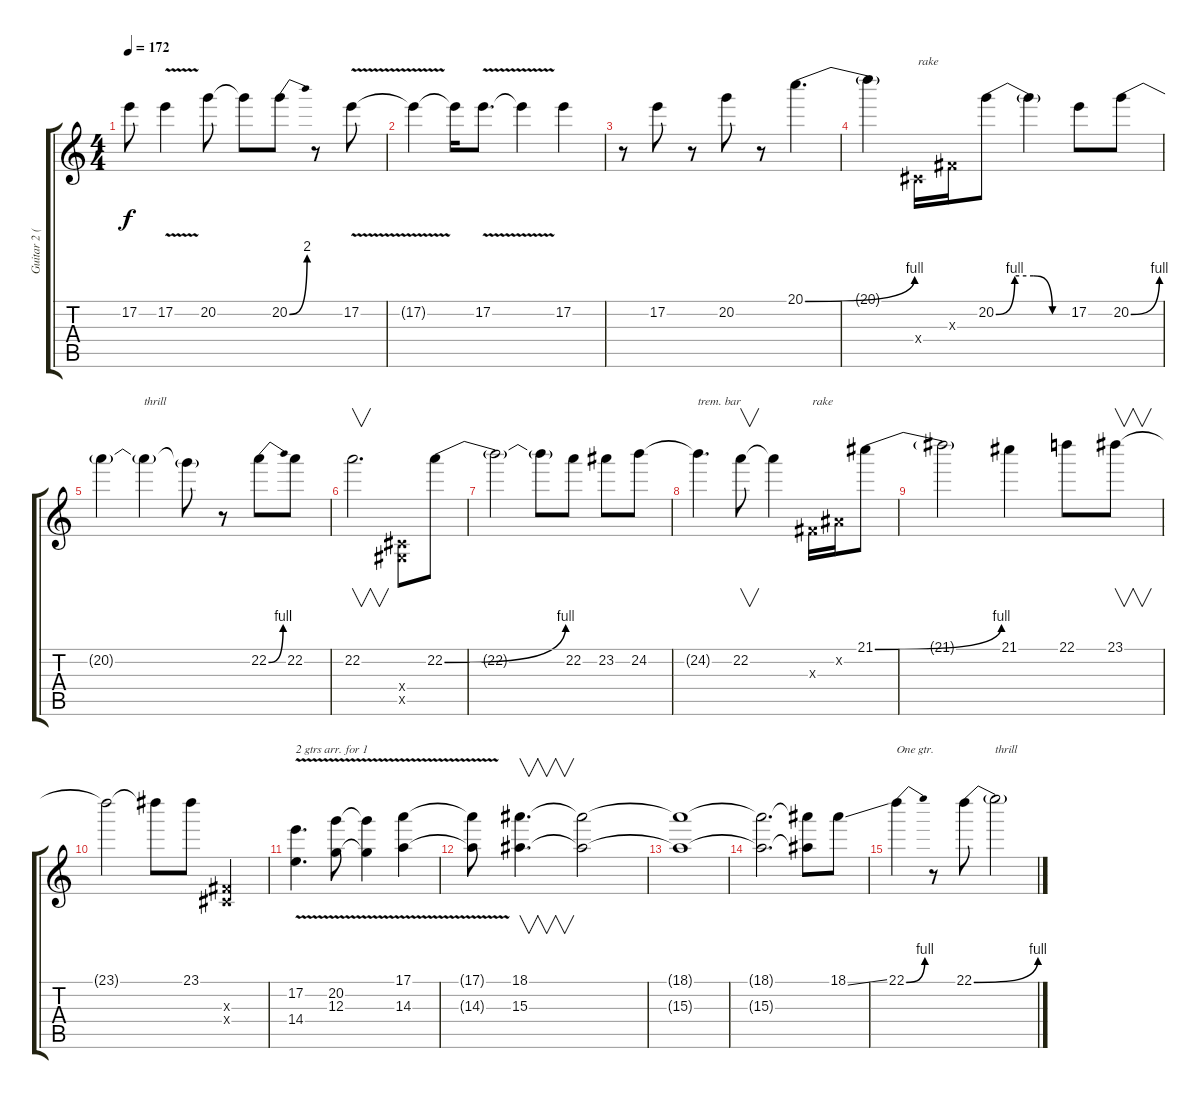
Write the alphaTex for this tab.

\track ("Guitar 2 (Wah)" "Guitar 2 (") {instrument distortionguitar}
\staff {score tabs}
\tuning (E4 B3 G3 D3 A2 E2) {hide}
\ts (4 4)
\tempo 172
\clef g2
\ks c
17.2{t}.8{dy f} 17.2{v}.4 20.2.8 20.2{t}.8 20.2{be (bend 0 0 60 8)}.8 r.8 17.2{v}.8 |
17.2{t}.4 17.2{t}.16 17.2{v}.8{d} 17.2{t}.4 17.2.4 |
r.8 17.2.8 r.8 20.2.8 r.8 20.1{be (bend 0 0 60 4)}.4{d} |
20.1{t}.4 -1.4{x}.16{txt "rake"} -1.3{x}.16 20.2{be (custom 0 0 15 4 30 4 45 0 60 0)}.8 20.2{t}.4 17.2.8 20.2{be (bend 0 0 60 4)}.8 |
20.2{t}.4 20.2{t}.4{txt "thrill"} 20.2{t}.8 r.8 22.2{be (bend 0 0 60 4)}.8 22.2.8 |
22.2.2{v d} (-1.4{x} -1.5{x}).8 22.2{be (bend 0 0 60 4)}.8 |
22.2{t}.2 22.2{t}.8 22.2.8 23.2.8 24.2.8 |
24.2{t}.4{d txt "trem. bar"} 22.2.8{v} 22.2{t}.4 -1.3{x}.16{txt "rake"} -1.2{x}.16 21.1{be (bend 0 0 60 4)}.8 |
21.1{t}.2 21.1.4 22.1.8 23.1.8{v} |
23.1{t}.2 23.1{t}.8 23.1.8 (-1.3{x} -1.4{x}).4 |
(17.2{v} 14.4{v}).4{d txt "2 gtrs arr. for 1"} (20.2{v} 12.3{v}).8 (20.2{t} 12.3{t}).4 (17.1{v} 14.3{v}).4 |
(17.1{t} 14.3{t}).8 (18.1 15.3).4{v d} (18.1{t} 15.3{t}).2 |
(18.1{t} 15.3{t}).1 |
(18.1{t} 15.3{t}).2{d} (18.1{t} 15.3{t}).8 18.1{ss}.8 |
22.1{be (bend 0 0 60 4)}.4{txt "One gtr."} r.8 22.1{be (bend 0 0 60 4)}.8 22.1{t}.2{txt "thrill"}
